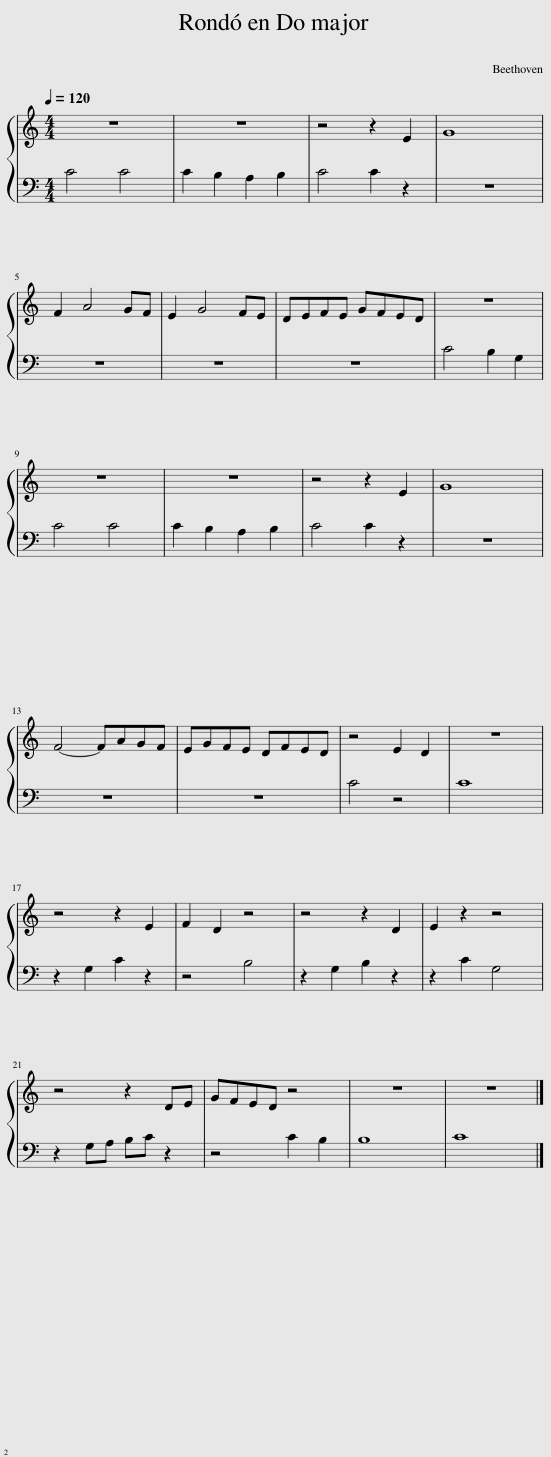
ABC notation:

X:1
%%score { 1 | 2 }
L:1/8
Q:1/4=120
M:4/4
I:linebreak $
K:C
V:1 treble
V:2 bass
V:1
 z8 | z8 | z4 z2 E2 | G8 |$ F2 A4 GF | %5
 E2 G4 FE | DEFE GFED | z8 |$ z8 | z8 | %10
 z4 z2 E2 | G8 |$ F4- FAGF | EGFE DFED | z4 E2 D2 | %15
 z8 |$ z4 z2 E2 | F2 D2 z4 | z4 z2 D2 | E2 z2 z4 |$ %20
 z4 z2 DE | GFED z4 | z8 | z8 |] %24
V:2
 C4 C4 | C2 B,2 A,2 B,2 | C4 C2 z2 | z8 |$ z8 | %5
 z8 | z8 | C4 B,2 G,2 |$ C4 C4 | C2 B,2 A,2 B,2 | %10
 C4 C2 z2 | z8 |$ z8 | z8 | C4 z4 | %15
 C8 |$ z2 G,2 C2 z2 | z4 B,4 | z2 G,2 B,2 z2 | z2 C2 G,4 |$ %20
 z2 G,A, B,C z2 | z4 C2 B,2 | B,8 | C8 |] %24
